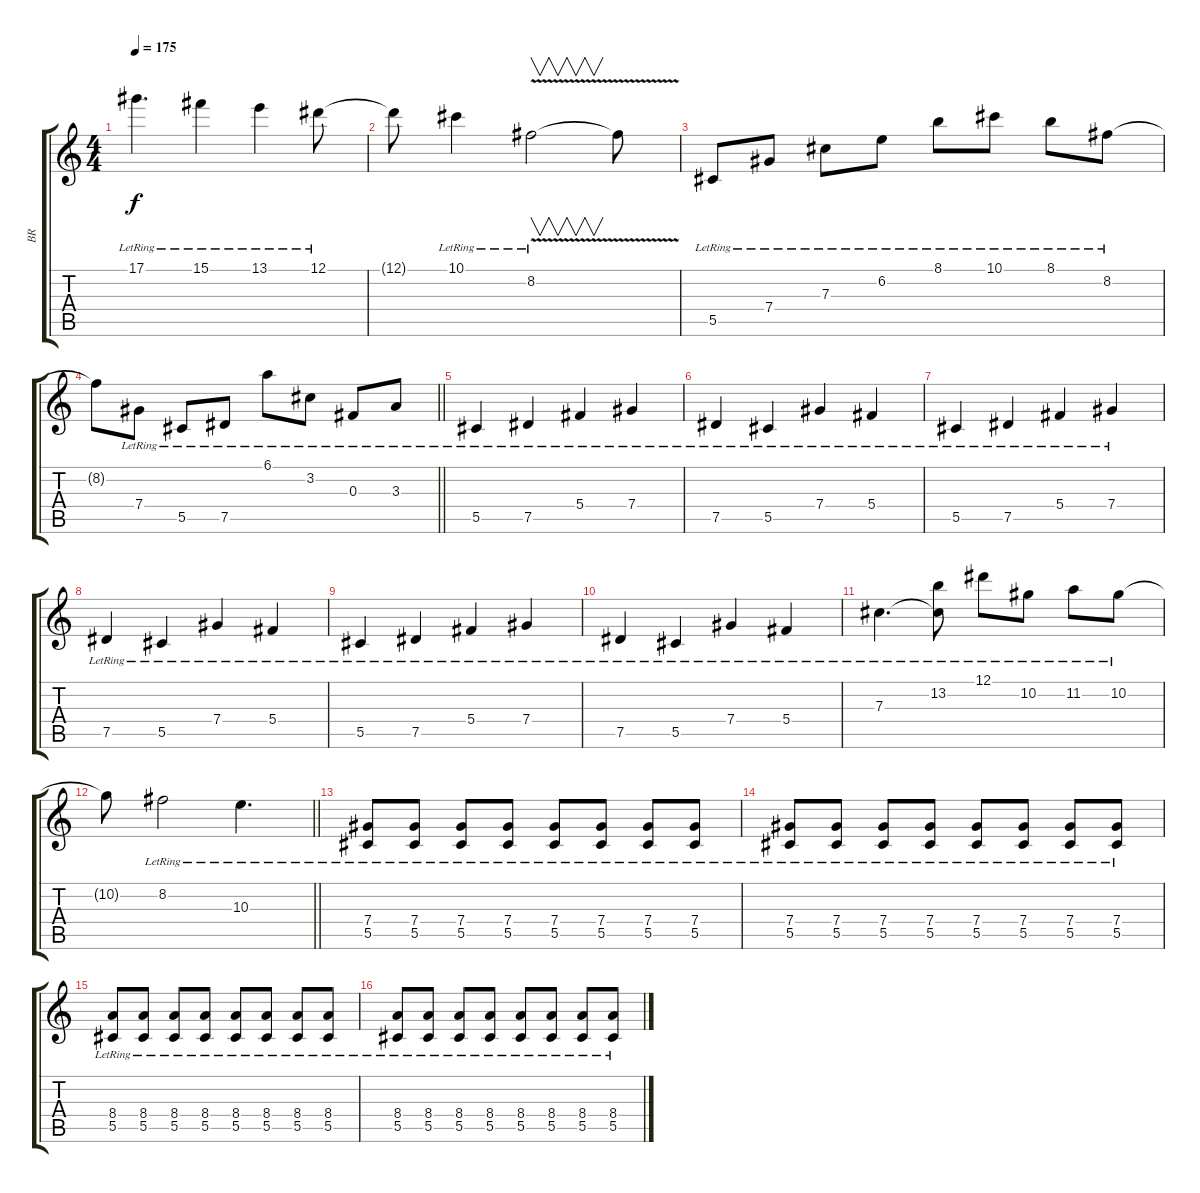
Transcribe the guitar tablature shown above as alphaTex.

\track ("BR" "BR") {instrument acousticguitarsteel}
\staff {score tabs}
\tuning (Eb4 Bb3 Gb3 Db3 Ab2 Db2) {hide}
\ts (4 4)
\tempo 175
\clef g2
\ks c
17.1{lr}.4{d dy f} 15.1{lr}.4 13.1{lr}.4 12.1{lr}.8 |
12.1{t}.8 10.1{lr}.4 8.2{v lr}.2{v} 8.2{t}.8 |
5.5{lr}.8 7.4{lr}.8 7.3{lr}.8 6.2{lr}.8 8.1{lr}.8 10.1{lr}.8 8.1{lr}.8 8.2{lr}.8 |
\barLineRight lightlight
8.2{t}.8 7.4{lr}.8 5.5{lr}.8 7.5{lr}.8 6.1{lr}.8 3.2{lr}.8 0.3{lr}.8 3.3{lr}.8 |
\section ("" "")
5.5{lr}.4 7.5{lr}.4 5.4{lr}.4 7.4{lr}.4 |
7.5{lr}.4 5.5{lr}.4 7.4{lr}.4 5.4{lr}.4 |
5.5{lr}.4 7.5{lr}.4 5.4{lr}.4 7.4{lr}.4 |
7.5{lr}.4 5.5{lr}.4 7.4{lr}.4 5.4{lr}.4 |
5.5{lr}.4 7.5{lr}.4 5.4{lr}.4 7.4{lr}.4 |
7.5{lr}.4 5.5{lr}.4 7.4{lr}.4 5.4{lr}.4 |
7.3{lr}.4{d} (13.2{lr} 7.3{t}).8 12.1{lr}.8 10.2{lr}.8 11.2{lr}.8 10.2{lr}.8 |
\barLineRight lightlight
10.2{t}.8 8.2{lr}.2 10.3{lr}.4{d} |
\section ("" "")
(7.4{lr} 5.5{lr}).8 (7.4{lr} 5.5{lr}).8 (7.4{lr} 5.5{lr}).8 (7.4{lr} 5.5{lr}).8 (7.4{lr} 5.5{lr}).8 (7.4{lr} 5.5{lr}).8 (7.4{lr} 5.5{lr}).8 (7.4{lr} 5.5{lr}).8 |
(7.4{lr} 5.5{lr}).8 (7.4{lr} 5.5{lr}).8 (7.4{lr} 5.5{lr}).8 (7.4{lr} 5.5{lr}).8 (7.4{lr} 5.5{lr}).8 (7.4{lr} 5.5{lr}).8 (7.4{lr} 5.5{lr}).8 (7.4{lr} 5.5{lr}).8 |
(8.4{lr} 5.5{lr}).8 (8.4{lr} 5.5{lr}).8 (8.4{lr} 5.5{lr}).8 (8.4{lr} 5.5{lr}).8 (8.4{lr} 5.5{lr}).8 (8.4{lr} 5.5{lr}).8 (8.4{lr} 5.5{lr}).8 (8.4{lr} 5.5{lr}).8 |
(8.4{lr} 5.5{lr}).8 (8.4{lr} 5.5{lr}).8 (8.4{lr} 5.5{lr}).8 (8.4{lr} 5.5{lr}).8 (8.4{lr} 5.5{lr}).8 (8.4{lr} 5.5{lr}).8 (8.4{lr} 5.5{lr}).8 (8.4{lr} 5.5{lr}).8
